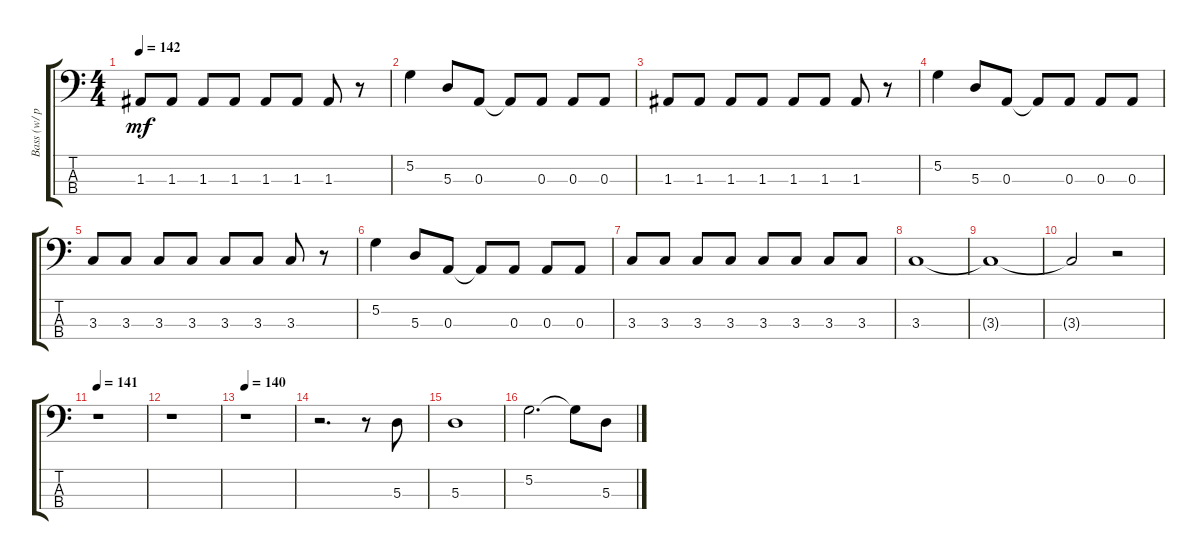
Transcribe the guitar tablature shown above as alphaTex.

\track ("Bass (w/ pick)" "Bass (w/ p") {instrument electricbassfinger}
\staff {score tabs}
\tuning (G2 D2 A1 E1) {hide}
\ts (4 4)
\tempo 142
\clef f4
\ks c
1.3.8{dy mf} 1.3.8 1.3.8 1.3.8 1.3.8 1.3.8 1.3.8 r.8 |
5.2.4 5.3.8 0.3.8 0.3{t}.8 0.3.8 0.3.8 0.3.8 |
1.3.8 1.3.8 1.3.8 1.3.8 1.3.8 1.3.8 1.3.8 r.8 |
5.2.4 5.3.8 0.3.8 0.3{t}.8 0.3.8 0.3.8 0.3.8 |
3.3.8 3.3.8 3.3.8 3.3.8 3.3.8 3.3.8 3.3.8 r.8 |
5.2.4 5.3.8 0.3.8 0.3{t}.8 0.3.8 0.3.8 0.3.8 |
3.3.8 3.3.8 3.3.8 3.3.8 3.3.8 3.3.8 3.3.8 3.3.8 |
3.3.1 |
3.3{t}.1 |
3.3{t}.2 r.2 |
\tempo 141
r.1 |
r.1 |
\tempo 140
r.1 |
r.2{d} r.8 5.3.8 |
5.3.1 |
5.2.2{d} 5.2{t}.8 5.3.8
